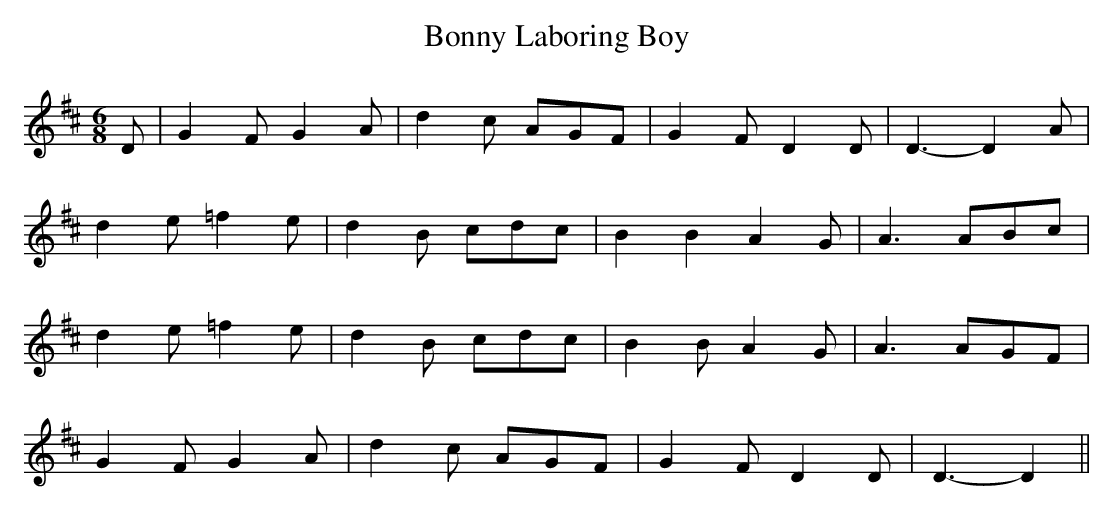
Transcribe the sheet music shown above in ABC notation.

X:1
T: Bonny Laboring Boy
M: 6/8
L: 1/8
K: D
D|G2 F G2 A|d2 c AGF|G2 F D2 D|D3- D2 A|
d2 e =f2 e|d2 B cdc|B2 B2 A2 G|A3 ABc|
d2 e =f2 e|d2 B cdc|B2 B A2 G|A3 AGF|
G2 F G2 A|d2 c AGF|G2 F D2 D|D3- D2||
